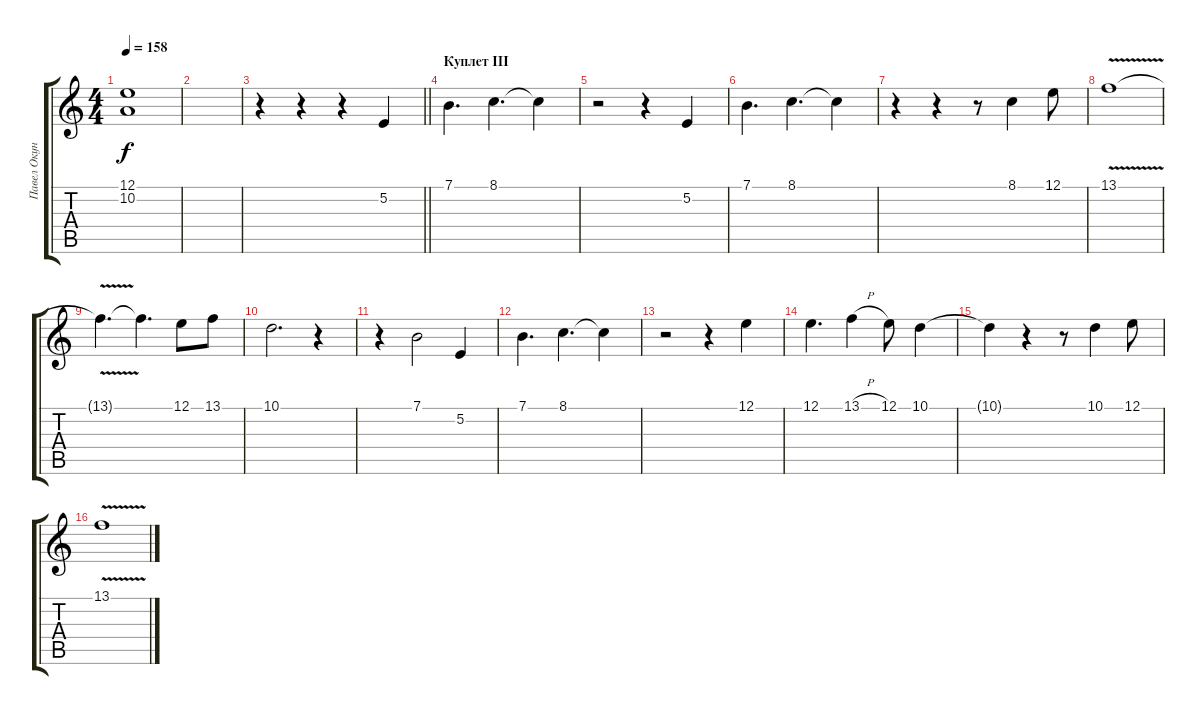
\track ("Павел Окунев" "Павел Окун") {instrument lead2sawtooth}
\staff {score tabs}
\tuning (E4 B3 G3 D3 A2 E2) {hide}
\ts (4 4)
\tempo 158
\clef g2
\ks c
(12.1{t} 10.2{t}).1{dy f} |
|
\barLineRight lightlight
r.4 r.4 r.4 5.2.4 |
\section ("" "Куплет III")
7.1.4{d} 8.1.4{d} 8.1{t}.4 |
r.2 r.4 5.2.4 |
7.1.4{d} 8.1.4{d} 8.1{t}.4 |
r.4 r.4 r.8 8.1.4 12.1.8 |
13.1{v}.1 |
13.1{t}.4{d} 13.1{t}.4{d} 12.1.8 13.1.8 |
10.1.2{d} r.4 |
r.4 7.1.2 5.2.4 |
7.1.4{d} 8.1.4{d} 8.1{t}.4 |
r.2 r.4 12.1.4 |
12.1.4{d} 13.1{h}.4 12.1.8 10.1.4 |
10.1{t}.4 r.4 r.8 10.1.4 12.1.8 |
13.1{v}.1
